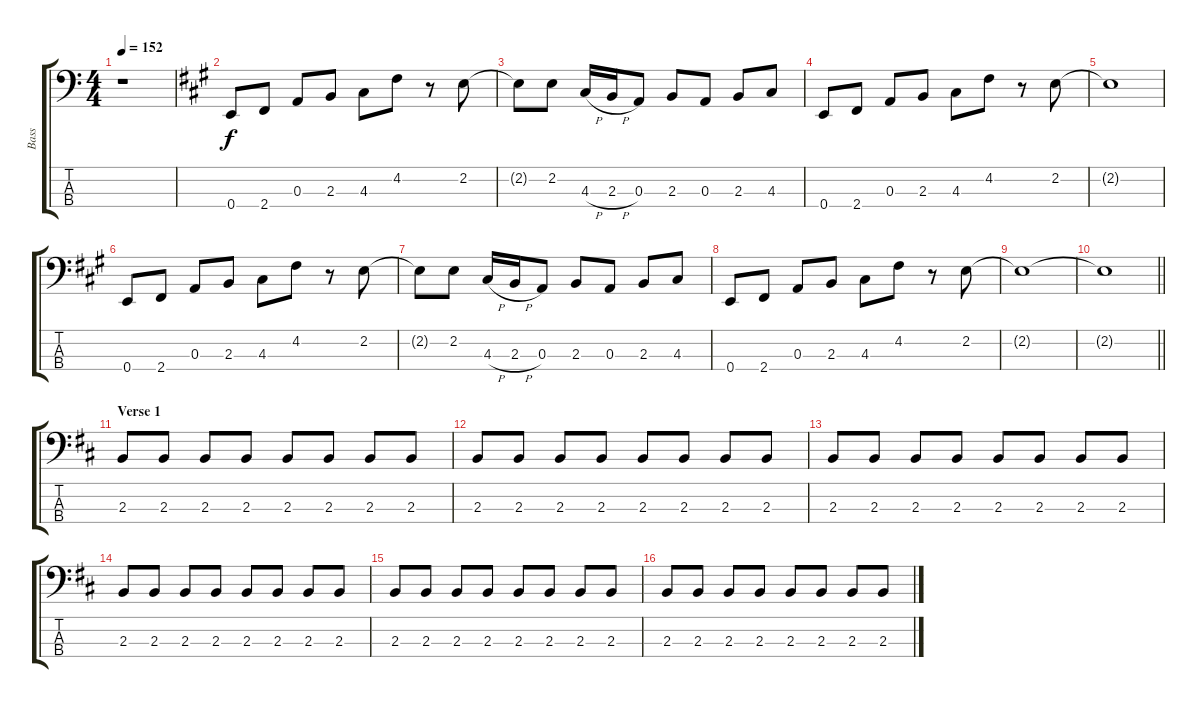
\track ("Bass" "Bass") {instrument electricbassfinger}
\staff {score tabs}
\tuning (G2 D2 A1 E1) {hide}
\ts (4 4)
\tempo 152
\clef f4
\ks c
r.1{dy f instrument electricbassfinger} |
\ks f#minor
0.4.8 2.4.8 0.3.8 2.3.8 4.3.8 4.2.8 r.8 2.2.8 |
2.2{t}.8 2.2.8 4.3{h}.16 2.3{h}.16 0.3.8 2.3.8 0.3.8 2.3.8 4.3.8 |
0.4.8 2.4.8 0.3.8 2.3.8 4.3.8 4.2.8 r.8 2.2.8 |
2.2{t}.1 |
0.4.8 2.4.8 0.3.8 2.3.8 4.3.8 4.2.8 r.8 2.2.8 |
2.2{t}.8 2.2.8 4.3{h}.16 2.3{h}.16 0.3.8 2.3.8 0.3.8 2.3.8 4.3.8 |
0.4.8 2.4.8 0.3.8 2.3.8 4.3.8 4.2.8 r.8 2.2.8 |
2.2{t}.1 |
\barLineRight lightlight
2.2{t}.1 |
\section ("" "Verse 1")
\ks bminor
2.3.8 2.3.8 2.3.8 2.3.8 2.3.8 2.3.8 2.3.8 2.3.8 |
2.3.8 2.3.8 2.3.8 2.3.8 2.3.8 2.3.8 2.3.8 2.3.8 |
2.3.8 2.3.8 2.3.8 2.3.8 2.3.8 2.3.8 2.3.8 2.3.8 |
2.3.8 2.3.8 2.3.8 2.3.8 2.3.8 2.3.8 2.3.8 2.3.8 |
2.3.8 2.3.8 2.3.8 2.3.8 2.3.8 2.3.8 2.3.8 2.3.8 |
2.3.8 2.3.8 2.3.8 2.3.8 2.3.8 2.3.8 2.3.8 2.3.8
